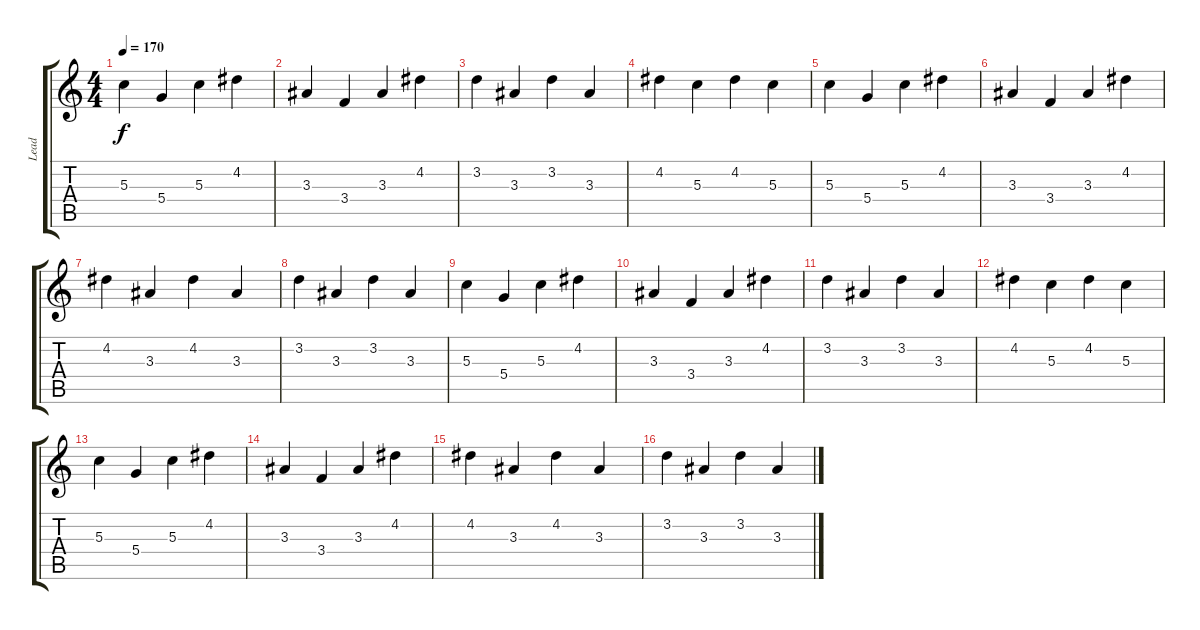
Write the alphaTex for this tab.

\track ("Lead" "Lead") {instrument distortionguitar}
\staff {score tabs}
\tuning (E4 B3 G3 D3 A2 E2) {hide}
\ts (4 4)
\tempo 170
\clef g2
\ks c
5.3.4{dy f} 5.4.4 5.3.4 4.2.4 |
3.3.4 3.4.4 3.3.4 4.2.4 |
3.2.4 3.3.4 3.2.4 3.3.4 |
4.2.4 5.3.4 4.2.4 5.3.4 |
5.3.4 5.4.4 5.3.4 4.2.4 |
3.3.4 3.4.4 3.3.4 4.2.4 |
4.2.4 3.3.4 4.2.4 3.3.4 |
3.2.4 3.3.4 3.2.4 3.3.4 |
5.3.4 5.4.4 5.3.4 4.2.4 |
3.3.4 3.4.4 3.3.4 4.2.4 |
3.2.4 3.3.4 3.2.4 3.3.4 |
4.2.4 5.3.4 4.2.4 5.3.4 |
5.3.4 5.4.4 5.3.4 4.2.4 |
3.3.4 3.4.4 3.3.4 4.2.4 |
4.2.4 3.3.4 4.2.4 3.3.4 |
3.2.4 3.3.4 3.2.4 3.3.4
